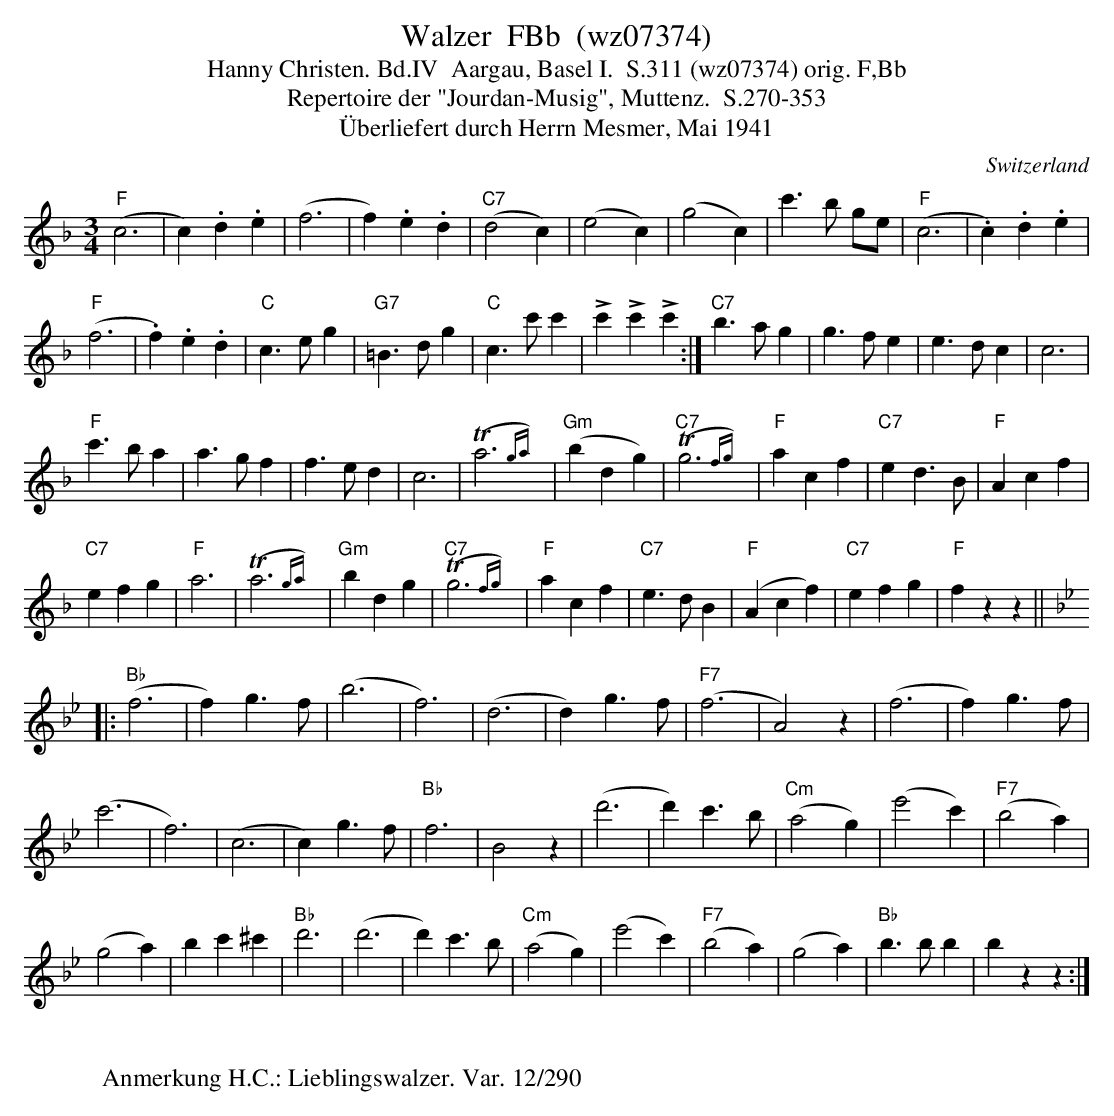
X:1
T:Walzer  FBb  (wz07374)
T:Hanny Christen. Bd.IV  Aargau, Basel I.  S.311 (wz07374) orig. F,Bb
T: Repertoire der "Jourdan-Musig", Muttenz.  S.270-353
T:Überliefert durch Herrn Mesmer, Mai 1941
M:3/4
L:1/4
O:Switzerland
K:F major
("F"c3 | c).d.e | (f3 | f).e.d | ("C7"d2c) | (e2c) | (g2c) | c'>b g/e/ | ("F"c3 | .c).d.e |
("F"f3 | .f).e.d | "C"c>eg | "G7"=B>dg | "C"c>c'c' | !>!c'!>!c'!>!c' :| "C7"b>ag | g>fe | e>dc | c3 |
"F"c'>ba | a>gf | f>ed | c3 | (Ta3{ga}) | ("Gm"bdg) | "C7"(Tg3{fg}) | "F"acf | "C7"ed>B | "F"Acf |
"C7"efg | "F"a3 | (Ta3{ga}) | "Gm"bdg | "C7"(Tg3{fg}) | "F"acf | "C7"e>dB | ("F"Acf) | "C7"efg | "F"fzz || [K:Bb]
|: ("Bb"f3 | f)g>f | (b3 | f3) | (d3 | d)g>f | ("F7"f3 | A2)z | (f3 | f)g>f |
(c'3 | f3) | (c3 | c)g>f | "Bb"f3 | B2z | (d'3 | d')c'>b | ("Cm"a2g) | (e'2c') | ("F7"b2a) |
(g2a) | bc'^c' | "Bb"d'3 | (d'3 | d')c'>b | ("Cm"a2g) | (e'2c') | ("F7"b2a) | (g2a) | "Bb"b>bb | bzz :|
W:
W:Anmerkung H.C.: Lieblingswalzer. Var. 12/290
